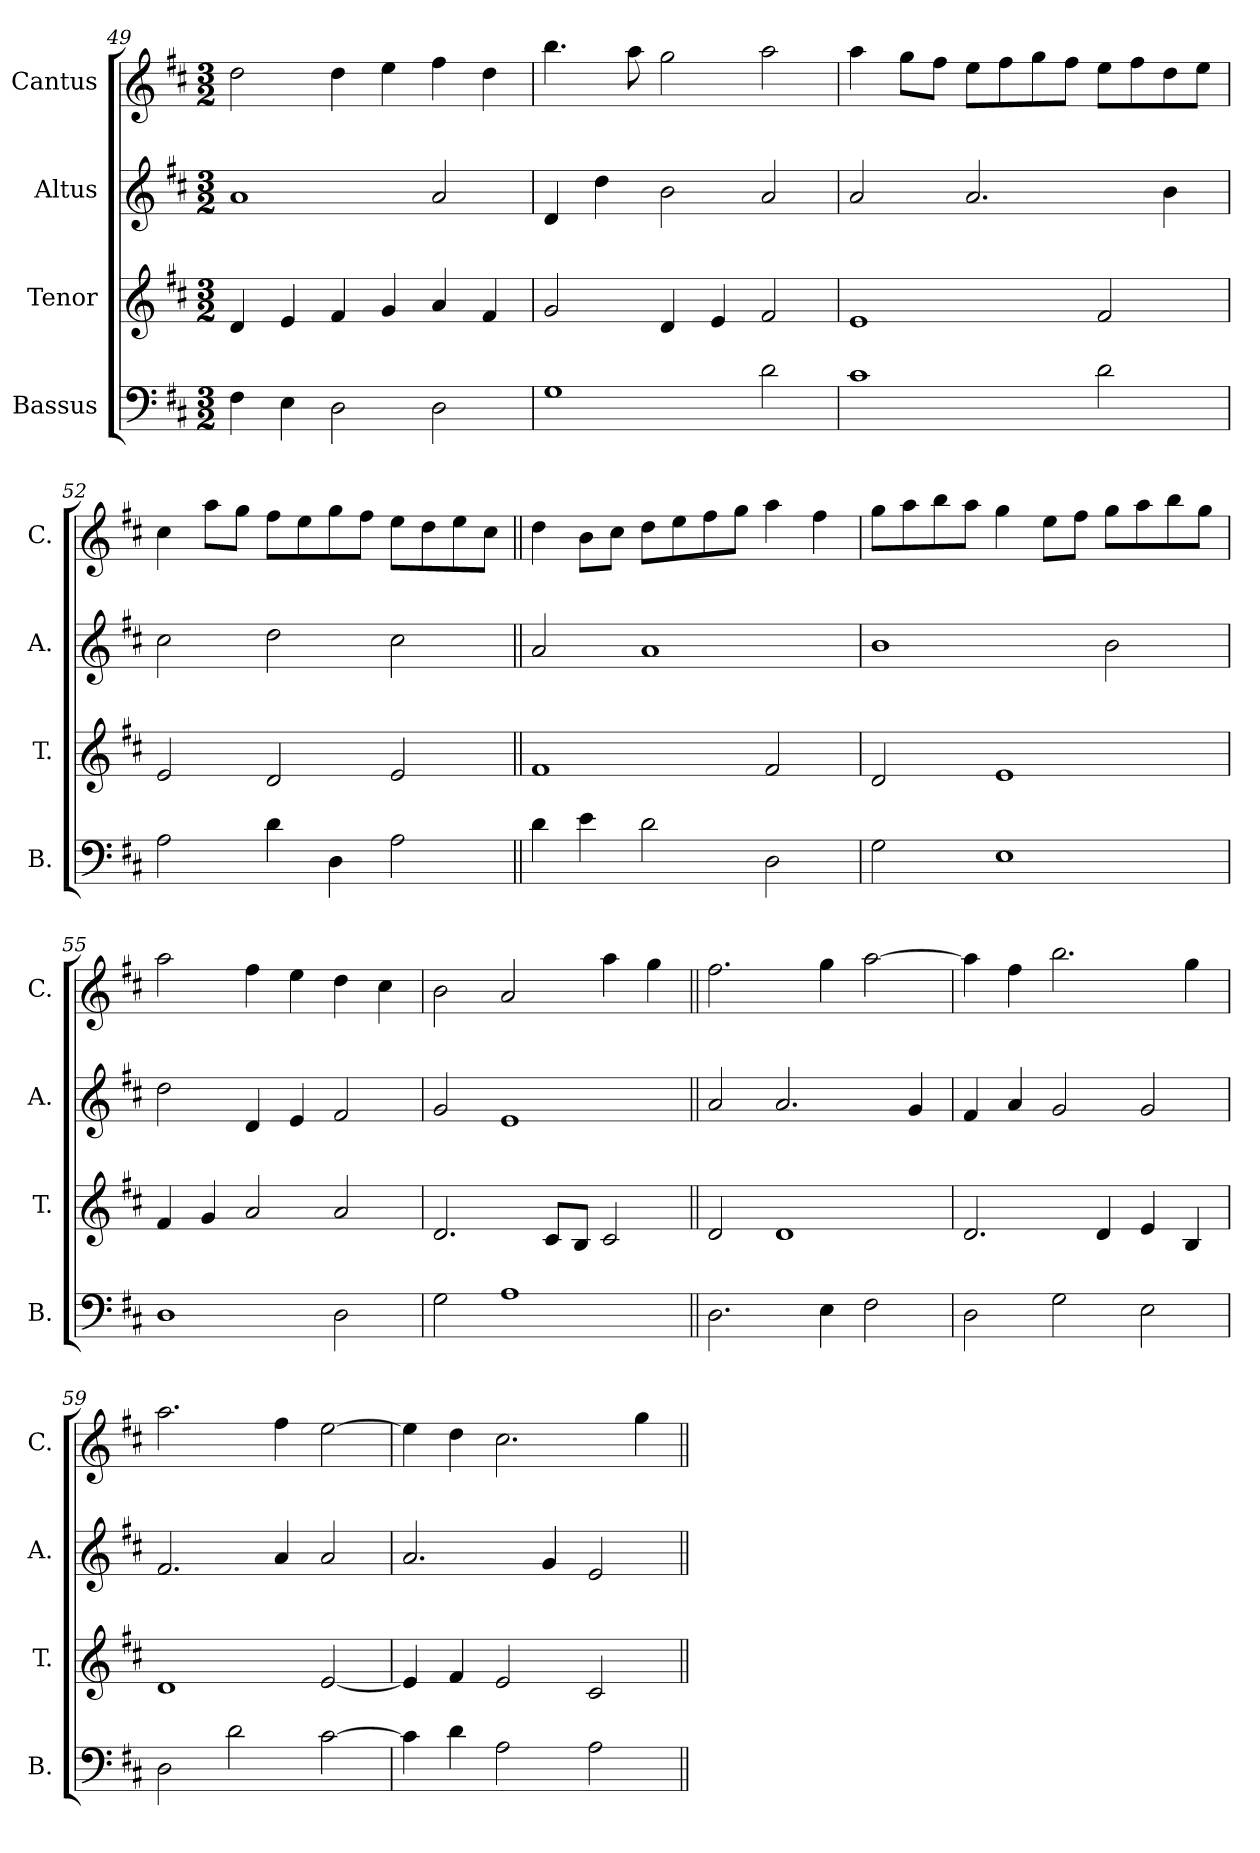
**kern	**kern	**kern	**kern
*part4	*part3	*part2	*part1
*staff4	*staff3	*staff2	*staff1
*I"Bassus	*I"Tenor	*I"Altus	*I"Cantus
*I'B.	*I'T.	*I'A.	*I'C.
*clefF4	*clefG2	*clefG2	*clefG2
*k[f#c#]	*k[f#c#]	*k[f#c#]	*k[f#c#]
*D:	*D:	*D:	*D:
*M3/2	*M3/2	*M3/2	*M3/2
=49	=49	=49	=49
4F#\	4d/	1a/	2dd\
4E\	4e/	.	.
2D\	4f#/	.	4dd\
.	4g/	.	4ee\
2D\	4a/	2a/	4ff#\
.	4f#/	.	4dd\
!!LO:LB:g=z
=50	=50	=50	=50
1G\	2g/	4d/	4.bb\
.	.	4dd\	.
.	.	.	8aa\
.	4d/	2b\	2gg\
.	4e/	.	.
2d\	2f#/	2a/	2aa\
=51	=51	=51	=51
1c#\	1e/	2a/	4aa\
.	.	.	8gg\L
.	.	.	8ff#\J
.	.	2.a/	8ee\L
.	.	.	8ff#\
.	.	.	8gg\
.	.	.	8ff#\J
2d\	2f#/	.	8ee\L
.	.	.	8ff#\
.	.	4b\	8dd\
.	.	.	8ee\J
=52	=52	=52	=52
2A\	2e/	2cc#\	4cc#\
.	.	.	8aa\L
.	.	.	8gg\J
4d\	2d/	2dd\	8ff#\L
.	.	.	8ee\
4D\	.	.	8gg\
.	.	.	8ff#\J
2A\	2e/	2cc#\	8ee\L
.	.	.	8dd\
.	.	.	8ee\
.	.	.	8cc#\J
=53||	=53||	=53||	=53||
4d\	1f#/	2a/	4dd\
4e\	.	.	8b\L
.	.	.	8cc#\J
2d\	.	1a/	8dd\L
.	.	.	8ee\
.	.	.	8ff#\
.	.	.	8gg\J
2D\	2f#/	.	4aa\
.	.	.	4ff#\
=54	=54	=54	=54
2G\	2d/	1b\	8gg\L
.	.	.	8aa\
.	.	.	8bb\
.	.	.	8aa\J
1E\	1e/	.	4gg\
.	.	.	8ee\L
.	.	.	8ff#\J
.	.	2b\	8gg\L
.	.	.	8aa\
.	.	.	8bb\
.	.	.	8gg\J
=55	=55	=55	=55
1D\	4f#/	2dd\	2aa\
.	4g/	.	.
.	2a/	4d/	4ff#\
.	.	4e/	4ee\
2D\	2a/	2f#/	4dd\
.	.	.	4cc#\
=56	=56	=56	=56
2G\	2.d/	2g/	2b\
1A\	.	1e/	2a/
.	8c#/L	.	.
.	8B/J	.	.
.	2c#/	.	4aa\
.	.	.	4gg\
!!LO:LB:g=z
=57||	=57||	=57||	=57||
2.D\	2d/	2a/	2.ff#\
.	1d/	2.a/	.
4E\	.	.	4gg\
2F#\	.	.	[2aa\
.	.	4g/	.
=58	=58	=58	=58
2D\	2.d/	4f#/	4aa\]
.	.	4a/	4ff#\
2G\	.	2g/	2.bb\
.	4d/	.	.
2E\	4e/	2g/	.
.	4B/	.	4gg\
=59	=59	=59	=59
2D\	1d/	2.f#/	2.aa\
2d\	.	.	.
.	.	4a/	4ff#\
[2c#\	[2e/	2a/	[2ee\
=60	=60	=60	=60
4c#\]	4e/]	2.a/	4ee\]
4d\	4f#/	.	4dd\
2A\	2e/	.	2.cc#\
.	.	4g/	.
2A\	2c#/	2e/	.
.	.	.	4gg\
=||	=||	=||	=||
*-	*-	*-	*-
